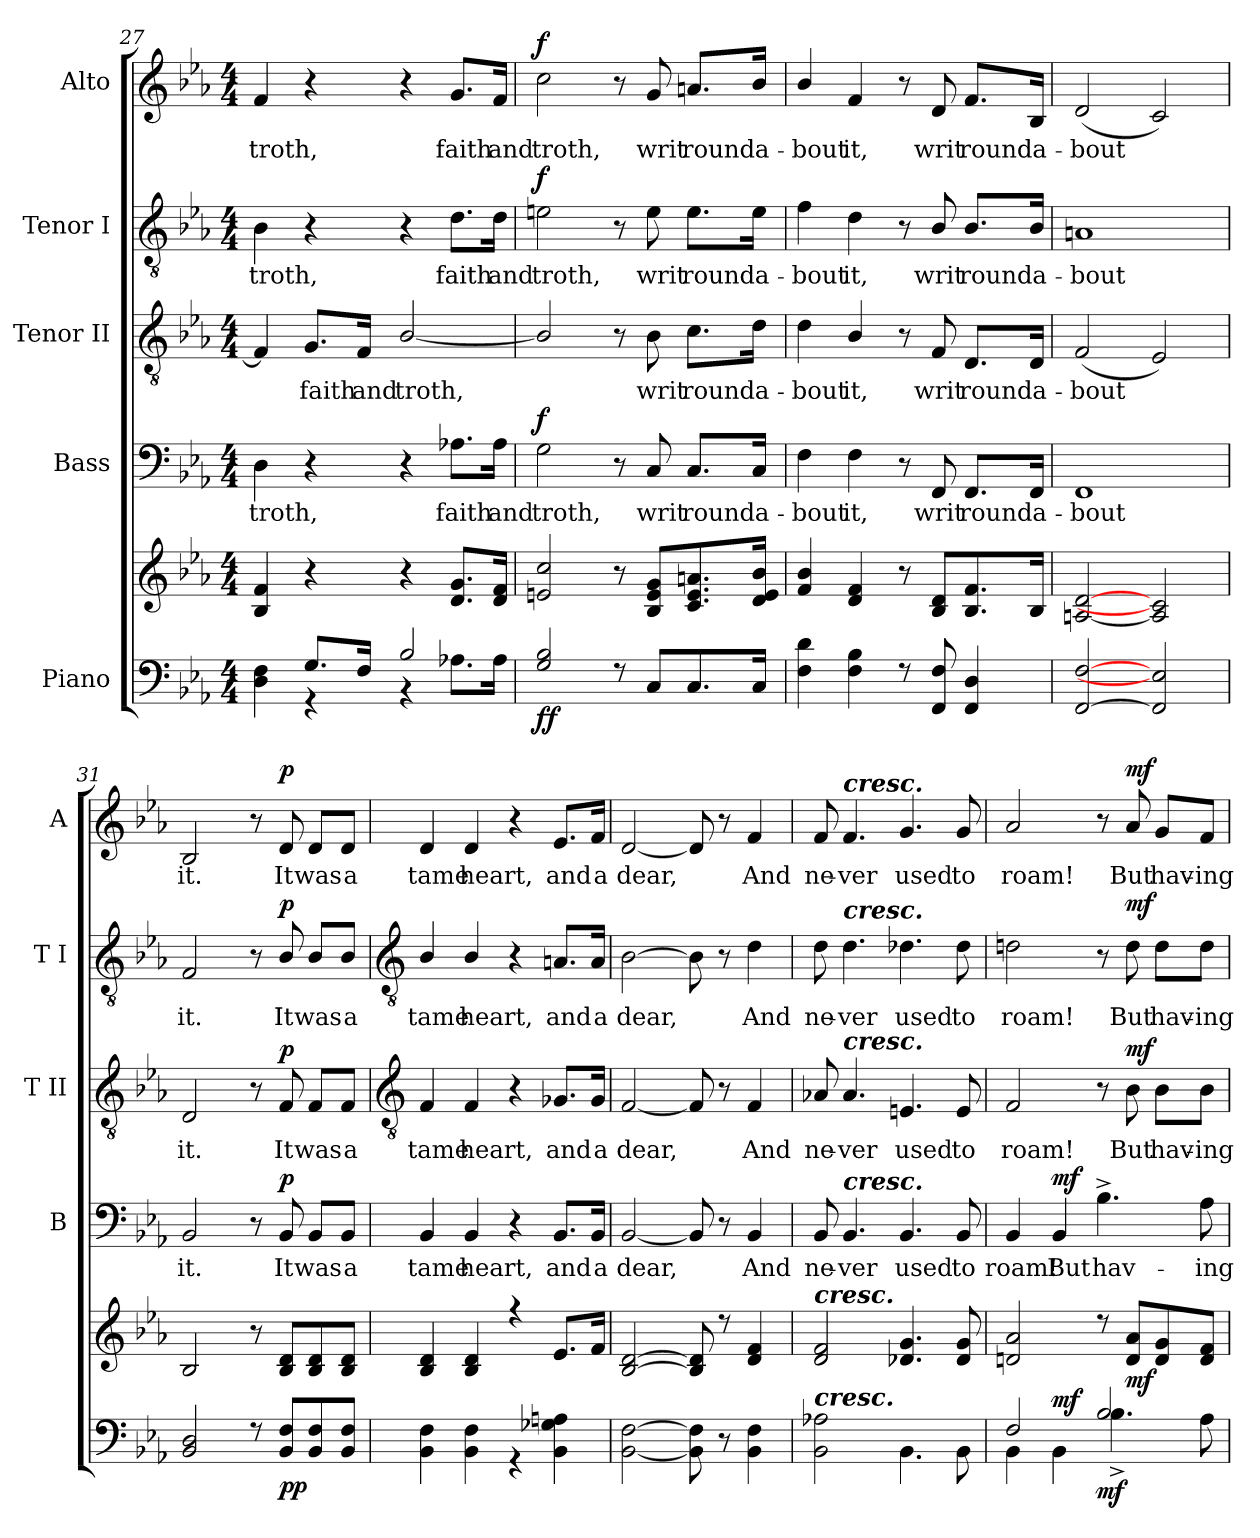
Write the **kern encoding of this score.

**kern	**kern	**dynam	**kern	**text	**dynam	**kern	**text	**dynam	**kern	**text	**dynam	**kern	**text	**dynam
*part5	*part5	*part5	*part4	*part4	*part4	*part3	*part3	*part3	*part2	*part2	*part2	*part1	*part1	*part1
*staff6	*staff5	*staff5/6	*staff4	*staff4	*staff4	*staff3	*staff3	*staff3	*staff2	*staff2	*staff2	*staff1	*staff1	*staff1
*I"Piano	*	*	*I"Bass	*	*	*I"Tenor II	*	*	*I"Tenor I	*	*	*I"Alto	*	*
*	*	*	*I'B	*	*	*I'T II	*	*	*I'T I	*	*	*I'A	*	*
!!LO:LB:g=z
*clefF4	*clefG2	*	*clefF4	*	*	*clefGv2	*	*	*clefGv2	*	*	*clefG2	*	*
*k[b-e-a-]	*k[b-e-a-]	*	*k[b-e-a-]	*	*	*k[b-e-a-]	*	*	*k[b-e-a-]	*	*	*k[b-e-a-]	*	*
*E-:	*E-:	*	*E-:	*	*	*E-:	*	*	*E-:	*	*	*E-:	*	*
*M4/4	*M4/4	*	*M4/4	*	*	*M4/4	*	*	*M4/4	*	*	*M4/4	*	*
=27	=27	=27	=27	=27	=27	=27	=27	=27	=27	=27	=27	=27	=27	=27
*^	*	*	*	*	*	*	*	*	*	*	*	*	*	*
!	!	!	!	!	!LO:LY:b	!	!	!	!	!	!LO:LY:b	!	!	!LO:LY:b	!
4ryy	4D\ 4F\	4B- 4f	.	4D	troth,	.	4F]	.	.	4B-	troth,	.	4f	troth,	.
!	!	!	!	!	!	!	!	!LO:LY:b	!	!	!	!	!	!	!
8.G/L	4r	4r	.	4r	.	.	8.G/L	faith	.	4r	.	.	4r	.	.
!	!	!	!	!	!	!	!	!LO:LY:b	!	!	!	!	!	!	!
16F/J	.	.	.	.	.	.	16F/Jk	and	.	.	.	.	.	.	.
!	!	!	!	!	!	!	!	!LO:LY:b	!	!	!	!	!	!	!
2B-/	4r	4r	.	4r	.	.	[2B-/	troth,	.	4r	.	.	4r	.	.
!	!	!	!	!	!LO:LY:b	!	!	!	!	!	!LO:LY:b	!	!	!LO:LY:b	!
.	8.A-X\L	8.d 8.gL	.	8.A-X\L	faith	.	.	.	.	8.d\L	faith	.	8.g/L	faith	.
!	!	!	!	!	!LO:LY:b	!	!	!	!	!	!LO:LY:b	!	!	!LO:LY:b	!
.	16A-\J	16d 16fJ	.	16A-\Jk	and	.	.	.	.	16d\Jk	and	.	16f/Jk	and	.
=28	=28	=28	=28	=28	=28	=28	=28	=28	=28	=28	=28	=28	=28	=28	=28
!	!	!	!LO:DY:b=2	!	!LO:LY:b	!	!	!	!	!	!LO:LY:b	!	!	!LO:LY:b	!
!	!	!	!LO:DY:n=1:b	!	!	!LO:DY:b	!	!	!	!	!	!LO:DY:b	!	!	!LO:DY:b
2G 2B-	1ryy	2en 2cc	f f	2G	troth,	f	2B-/]	.	.	2en	troth,	f	2cc	troth,	f
8r	.	8r	.	8r	.	.	8r	.	.	8r	.	.	8r	.	.
!	!	!	!	!	!LO:LY:b	!	!	!LO:LY:b	!	!	!LO:LY:b	!	!	!LO:LY:b	!
8CL	.	8B- 8e 8gL	.	8C	writ	.	8B-	writ	.	8e	writ	.	8g	writ	.
!	!	!	!	!	!LO:LY:b	!	!	!LO:LY:b	!	!	!LO:LY:b	!	!	!LO:LY:b	!
8.C	.	8.c 8.e 8.an	.	8.C/L	round	.	8.c\L	round	.	8.e\L	round	.	8.an/L	round	.
!	!	!	!	!	!LO:LY:b	!	!	!LO:LY:b	!	!	!LO:LY:b	!	!	!LO:LY:b	!
16C/J	.	16d/ 16e/ 16b-/J	.	16C/Jk	a-	.	16d\Jk	a-	.	16e\Jk	a-	.	16b-/Jk	a-	.
=29	=29	=29	=29	=29	=29	=29	=29	=29	=29	=29	=29	=29	=29	=29	=29
!	!	!	!	!	!LO:LY:b	!	!	!LO:LY:b	!	!	!LO:LY:b	!	!	!LO:LY:b	!
4F\ 4d\	1ryy	4f/ 4b-/	.	4F\	-bout	.	4d\	-bout	.	4f\	-bout	.	4b-/	-bout	.
!	!	!	!	!	!LO:LY:b	!	!	!LO:LY:b	!	!	!LO:LY:b	!	!	!LO:LY:b	!
4F\ 4B-\	.	4d 4f	.	4F\	it,	.	4B-/	it,	.	4d	it,	.	4f	it,	.
8r	.	8r	.	8r	.	.	8r	.	.	8r	.	.	8r	.	.
!	!	!	!	!	!LO:LY:b	!	!	!LO:LY:b	!	!	!LO:LY:b	!	!	!LO:LY:b	!
8FF/ 8F/	.	8B- 8dL	.	8FF/	writ	.	8F	writ	.	8B-/	writ	.	8d	writ	.
!	!	!	!	!	!LO:LY:b	!	!	!LO:LY:b	!	!	!LO:LY:b	!	!	!LO:LY:b	!
4FF/ 4D/	.	8.B- 8.f	.	8.FF/L	round	.	8.D/L	round	.	8.B-/L	round	.	8.f/L	round	.
!	!	!	!	!	!LO:LY:b	!	!	!LO:LY:b	!	!	!LO:LY:b	!	!	!LO:LY:b	!
.	.	16B-J	.	16FF/Jk	a-	.	16D/Jk	a-	.	16B-/Jk	a-	.	16B-/Jk	a-	.
=30	=30	=30	=30	=30	=30	=30	=30	=30	=30	=30	=30	=30	=30	=30	=30
!	!	!	!	!	!LO:LY:b	!	!	!LO:LY:b	!	!	!LO:LY:b	!	!	!LO:LY:b	!
[2FF [2F	1ryy	[2An [2d	.	1FF	-bout	.	(<2F	-bout	.	1An	-bout	.	(<2d	-bout	.
2FF] 2E-]	.	2A] 2c]	.	.	.	.	2E-)	.	.	.	.	.	2c)	.	.
=31	=31	=31	=31	=31	=31	=31	=31	=31	=31	=31	=31	=31	=31	=31	=31
!	!	!	!	!	!LO:LY:b	!	!	!LO:LY:b	!	!	!LO:LY:b	!	!	!LO:LY:b	!
2BB- 2D	1ryy	2B-	.	2BB-	it.	.	2D	it.	.	2F	it.	.	2B-	it.	.
8r	.	8r	.	8r	.	.	8r	.	.	8r	.	.	8r	.	.
!	!	!	!LO:DY:b=2	!	!LO:LY:b	!	!	!LO:LY:b	!	!	!LO:LY:b	!	!	!LO:LY:b	!
!	!	!	!LO:DY:n=1:b	!	!	!LO:DY:b	!	!	!LO:DY:b	!	!	!LO:DY:b	!	!	!LO:DY:b
8BB-/ 8F/L	.	8B- 8dL	p p	8BB-/	It	p	8F	It	p	8B-/	It	p	8d	It	p
!	!	!	!	!	!LO:LY:b	!	!	!LO:LY:b	!	!	!LO:LY:b	!	!	!LO:LY:b	!
8BB-/ 8F/	.	8B- 8d	.	8BB-/L	was	.	8F/L	was	.	8B-/L	was	.	8d/L	was	.
!	!	!	!	!	!LO:LY:b	!	!	!LO:LY:b	!	!	!LO:LY:b	!	!	!LO:LY:b	!
8BB-/ 8F/J	.	8B- 8dJ	.	8BB-/J	a	.	8F/J	a	.	8B-/J	a	.	8d/J	a	.
!!LO:LB:g=z
=32	=32	=32	=32	=32	=32	=32	=32	=32	=32	=32	=32	=32	=32	=32	=32
*	*	*	*	*	*	*	*clefGv2	*	*	*clefGv2	*	*	*	*	*
*	*	*^	*	*	*	*	*	*	*	*	*	*	*	*	*
!	!	!	!	!	!	!LO:LY:b	!	!	!LO:LY:b	!	!	!LO:LY:b	!	!	!LO:LY:b	!
1ryy	4BB-\ 4F\	4B- 4d	1ryy	.	4BB-	tame	.	4F	tame	.	4B-/	tame	.	4d	tame	.
!	!	!	!	!	!	!LO:LY:b	!	!	!LO:LY:b	!	!	!LO:LY:b	!	!	!LO:LY:b	!
.	4BB-\ 4F\	4B- 4d	.	.	4BB-	heart,	.	4F	heart,	.	4B-/	heart,	.	4d	heart,	.
.	4r	4r	.	.	4r	.	.	4r	.	.	4r	.	.	4r	.	.
!	!	!	!	!	!	!LO:LY:b	!	!	!LO:LY:b	!	!	!LO:LY:b	!	!	!LO:LY:b	!
.	4BB-\ 4G-X\ 4An\	8.e-L	.	.	8.BB-/L	and	.	8.G-X/L	and	.	8.An/L	and	.	8.e-/L	and	.
!	!	!	!	!	!	!LO:LY:b	!	!	!LO:LY:b	!	!	!LO:LY:b	!	!	!LO:LY:b	!
.	.	16fJ	.	.	16BB-/Jk	a	.	16G-/Jk	a	.	16A/Jk	a	.	16f/Jk	a	.
=33	=33	=33	=33	=33	=33	=33	=33	=33	=33	=33	=33	=33	=33	=33	=33	=33
!	!	!	!	!	!	!LO:LY:b	!	!	!LO:LY:b	!	!	!LO:LY:b	!	!	!LO:LY:b	!
2ryy	[2BB-\ [2F\	[2B- [2d	1ryy	.	[2BB-	dear,	.	[2F	dear,	.	[2B-	dear,	.	[2d	dear,	.
8ryy	8BB-\] 8F\]	8B-] 8d]	.	.	8BB-]	.	.	8F]	.	.	8B-]	.	.	8d]	.	.
4.ryy	8r	8r	.	.	8r	.	.	8r	.	.	8r	.	.	8r	.	.
!	!	!	!	!	!	!LO:LY:b	!	!	!LO:LY:b	!	!	!LO:LY:b	!	!	!LO:LY:b	!
.	4BB-\ 4F\	4d 4f	.	.	4BB-	And	.	4F	And	.	4d	And	.	4f	And	.
=34	=34	=34	=34	=34	=34	=34	=34	=34	=34	=34	=34	=34	=34	=34	=34	=34
!	!	!LO:TX:a:Bi:t=cresc.	!	!	!	!	!	!	!	!	!	!	!	!	!	!
!LO:TX:a:Bi:t=cresc.	!	!	!	!	!	!	!	!	!	!	!	!	!	!	!	!
!	!	!	!	!	!	!LO:LY:b	!	!	!LO:LY:b	!	!	!LO:LY:b	!	!	!LO:LY:b	!
1ryy	2BB-\ 2A-X\	2d 2f	1ryy	.	8BB-	ne-	.	8A-X	ne-	.	8d	ne-	.	8f	ne-	.
!	!	!	!	!	!	!	!	!	!	!	!	!	!	!LO:TX:a:Bi:t=cresc.	!	!
!	!	!	!	!	!	!	!	!	!	!	!LO:TX:a:Bi:t=cresc.	!	!	!	!	!
!	!	!	!	!	!	!	!	!LO:TX:a:Bi:t=cresc.	!	!	!	!	!	!	!	!
!	!	!	!	!	!LO:TX:a:Bi:t=cresc.	!	!	!	!	!	!	!	!	!	!	!
!	!	!	!	!	!	!LO:LY:b	!	!	!LO:LY:b	!	!	!LO:LY:b	!	!	!LO:LY:b	!
.	.	.	.	.	4.BB-	-ver	.	4.A-	-ver	.	4.d	-ver	.	4.f	-ver	.
!	!	!	!	!	!	!LO:LY:b	!	!	!LO:LY:b	!	!	!LO:LY:b	!	!	!LO:LY:b	!
.	4.BB-\	4.d-X 4.g	.	.	4.BB-	used	.	4.En	used	.	4.d-X	used	.	4.g	used	.
!	!	!	!	!	!	!LO:LY:b	!	!	!LO:LY:b	!	!	!LO:LY:b	!	!	!LO:LY:b	!
.	8BB-\	8d- 8g	.	.	8BB-	to	.	8E	to	.	8d-	to	.	8g	to	.
=35	=35	=35	=35	=35	=35	=35	=35	=35	=35	=35	=35	=35	=35	=35	=35	=35
!	!	!	!	!	!	!LO:LY:b	!	!	!LO:LY:b	!	!	!LO:LY:b	!	!	!LO:LY:b	!
2F/	4BB-\	2dn 2a-	1ryy	.	4BB-	roam!	.	2F	roam!	.	2dn	roam!	.	2a-	roam!	.
!	!	!	!	!LO:DY:a=2	!	!LO:LY:b	!LO:DY:b	!	!	!	!	!	!	!	!	!
.	4BB-\	.	.	mf	4BB-	But	mf	.	.	.	.	.	.	.	.	.
!	!	!	!	!LO:DY:b=2	!	!LO:LY:b	!	!	!	!	!	!	!	!	!	!
2B-/	4.B-^\	8r	.	mf	4.B-^	hav-	.	8r	.	.	8r	.	.	8r	.	.
!	!	!	!	!LO:DY:b	!	!	!	!	!LO:LY:b	!LO:DY:b	!	!LO:LY:b	!LO:DY:b	!	!LO:LY:b	!LO:DY:b
.	.	8d 8a-L	.	mf	.	.	.	8B-	But	mf	8d	But	mf	8a-	But	mf
!	!	!	!	!	!	!	!	!	!LO:LY:b	!	!	!LO:LY:b	!	!	!LO:LY:b	!
.	.	8d 8g	.	.	.	.	.	8B-\L	hav-	.	8d\L	hav-	.	8g/L	hav-	.
!	!	!	!	!	!	!LO:LY:b	!	!	!LO:LY:b	!	!	!LO:LY:b	!	!	!LO:LY:b	!
.	8A-\	8d 8fJ	.	.	8A-	-ing	.	8B-\J	-ing	.	8d\J	-ing	.	8f/J	-ing	.
*v	*v	*	*	*	*	*	*	*	*	*	*	*	*	*	*	*
*	*v	*v	*	*	*	*	*	*	*	*	*	*	*	*	*
=	=	=	=	=	=	=	=	=	=	=	=	=	=	=
*-	*-	*-	*-	*-	*-	*-	*-	*-	*-	*-	*-	*-	*-	*-
